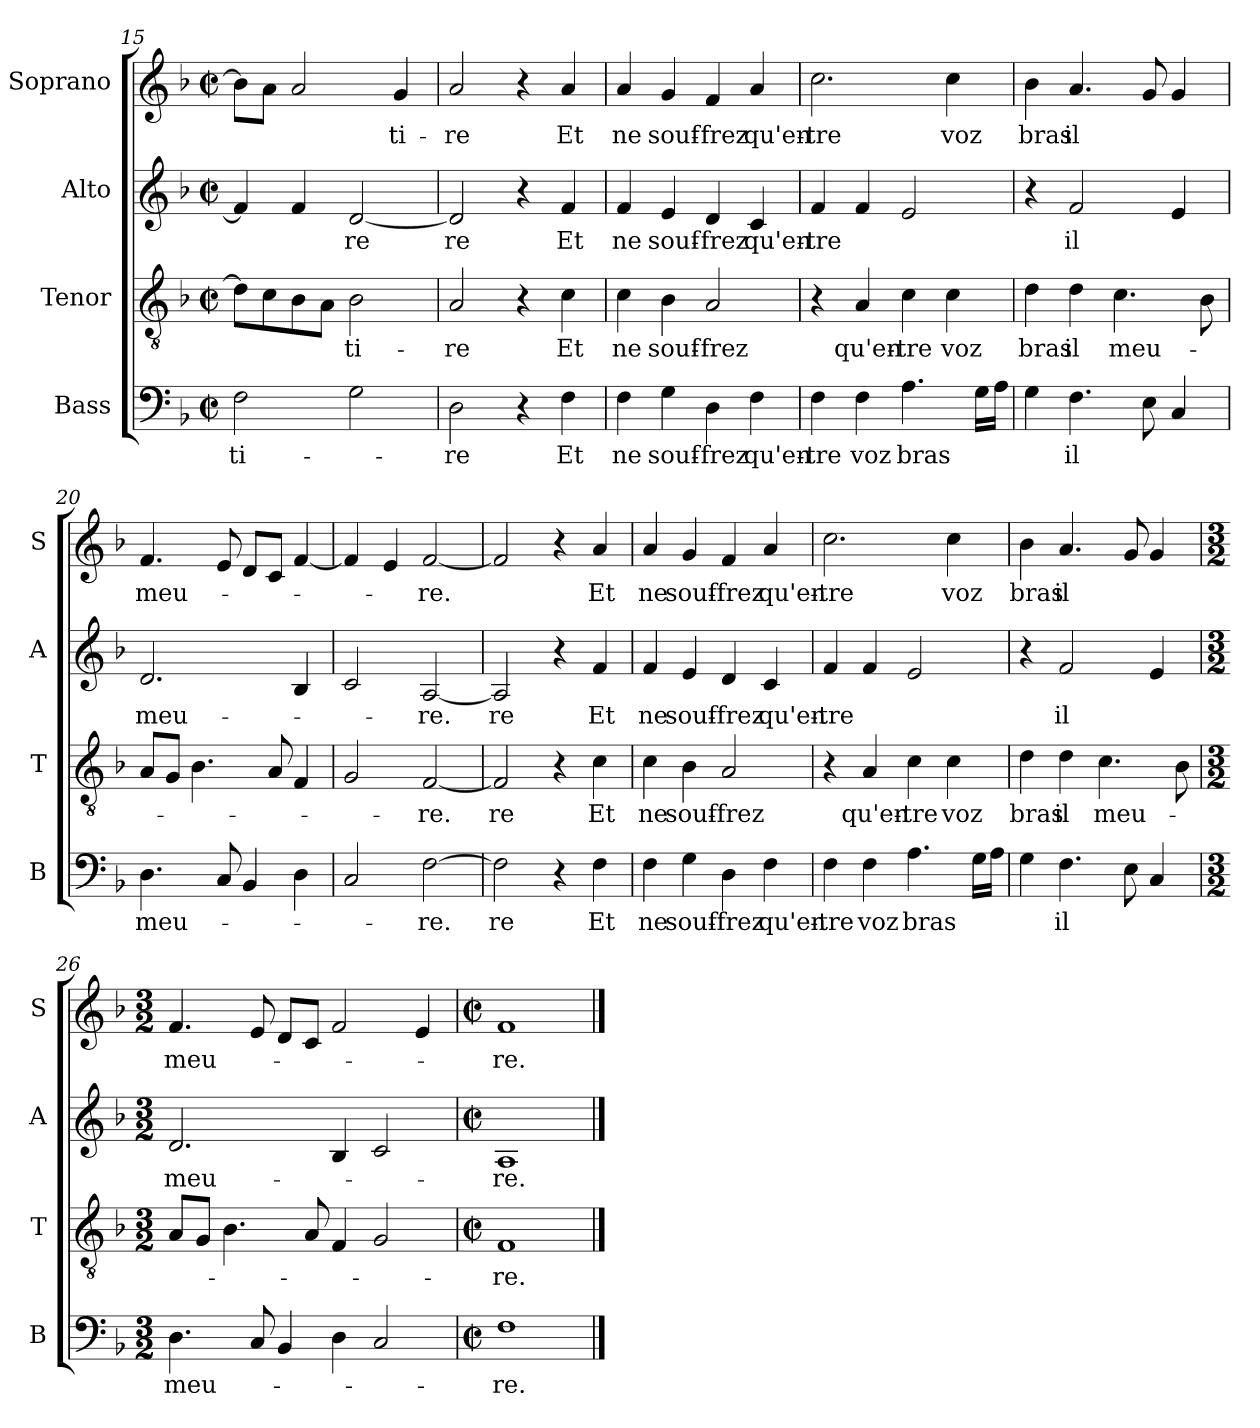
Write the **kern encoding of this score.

**kern	**text	**kern	**text	**kern	**text	**kern	**text
*part4	*part4	*part3	*part3	*part2	*part2	*part1	*part1
*staff4	*staff4	*staff3	*staff3	*staff2	*staff2	*staff1	*staff1
*I"Bass	*	*I"Tenor	*	*I"Alto	*	*I"Soprano	*
*I'B	*	*I'T	*	*I'A	*	*I'S	*
*clefF4	*	*clefGv2	*	*clefG2	*	*clefG2	*
*k[b-]	*	*k[b-]	*	*k[b-]	*	*k[b-]	*
*F:	*	*F:	*	*F:	*	*F:	*
*M2/2	*	*M2/2	*	*M2/2	*	*M2/2	*
*met(c|)	*	*met(c|)	*	*met(c|)	*	*met(c|)	*
=15	=15	=15	=15	=15	=15	=15	=15
2F\	-ti-	8d\L]	.	4f/]	.	8b-\L]	.
.	.	8c\	.	.	.	8a\J	.
.	.	8B-\	.	4f/	.	2a/	.
.	.	8A\J	.	.	.	.	.
2G\	.	2B-\	-ti-	[<2d/	-re	.	.
.	.	.	.	.	.	4g/	-ti-
=16	=16	=16	=16	=16	=16	=16	=16
2D\	re	2A/	-re	2d/]	re	2a/	-re
4r	.	4r	.	4r	.	4r	.
4F\	Et	4c\	Et	4f/	Et	4a/	Et
=17	=17	=17	=17	=17	=17	=17	=17
4F\	ne	4c\	ne	4f/	ne	4a/	ne
4G\	souf-	4B-\	souf-	4e/	souf-	4g/	souf-
4D\	-frez	2A/	-frez	4d/	-frez	4f/	-frez
4F\	qu'en-	.	.	4c/	qu'en-	4a/	qu'en-
!!LO:LB:g=z
=18	=18	=18	=18	=18	=18	=18	=18
4F\	-tre	4r	.	4f/	-tre	2.cc\	-tre
4F\	voz	4A/	qu'en-	4f/	.	.	.
4.A\	bras	4c\	-tre	2e/	.	.	.
.	.	4c\	voz	.	.	4cc\	voz
16G\LL	.	.	.	.	.	.	.
16A\JJ	.	.	.	.	.	.	.
=19	=19	=19	=19	=19	=19	=19	=19
4G\	.	4d\	bras	4r	.	4b-\	bras
4.F\	il	4d\	il	2f/	il	4.a/	il
.	.	4.c\	meu-	.	.	.	.
8E\	.	.	.	.	.	8g/	.
4C/	.	.	.	4e/	.	4g/	.
.	.	8B-\	.	.	.	.	.
=20	=20	=20	=20	=20	=20	=20	=20
4.D\	meu-	8A/L	.	2.d/	meu-	4.f/	meu-
.	.	8G/J	.	.	.	.	.
.	.	4.B-\	.	.	.	.	.
8C/	.	.	.	.	.	8e/	.
4BB-/	.	.	.	.	.	8d/L	.
.	.	8A/	.	.	.	8c/J	.
4D\	.	4F/	.	4B-/	.	[<4f/	.
=21	=21	=21	=21	=21	=21	=21	=21
2C/	.	2G/	.	2c/	.	4f/]	.
.	.	.	.	.	.	4e/	.
[>2F\	-re.	[<2F/	-re.	[<2A/	-re.	[<2f/	-re.
=22	=22	=22	=22	=22	=22	=22	=22
2F\]	re	2F/]	re	2A/]	re	2f/]	.
4r	.	4r	.	4r	.	4r	.
4F\	Et	4c\	Et	4f/	Et	4a/	Et
=23	=23	=23	=23	=23	=23	=23	=23
4F\	ne	4c\	ne	4f/	ne	4a/	ne
4G\	souf-	4B-\	souf-	4e/	souf-	4g/	souf-
4D\	-frez	2A/	-frez	4d/	-frez	4f/	-frez
4F\	qu'en-	.	.	4c/	qu'en-	4a/	qu'en-
!!LO:LB:g=z
=24	=24	=24	=24	=24	=24	=24	=24
4F\	-tre	4r	.	4f/	-tre	2.cc\	-tre
4F\	voz	4A/	qu'en-	4f/	.	.	.
4.A\	bras	4c\	-tre	2e/	.	.	.
.	.	4c\	voz	.	.	4cc\	voz
16G\LL	.	.	.	.	.	.	.
16A\JJ	.	.	.	.	.	.	.
=25	=25	=25	=25	=25	=25	=25	=25
4G\	.	4d\	bras	4r	.	4b-\	bras
4.F\	il	4d\	il	2f/	il	4.a/	il
.	.	4.c\	meu-	.	.	.	.
8E\	.	.	.	.	.	8g/	.
4C/	.	.	.	4e/	.	4g/	.
.	.	8B-\	.	.	.	.	.
=26	=26	=26	=26	=26	=26	=26	=26
*M3/2	*	*M3/2	*	*M3/2	*	*M3/2	*
4.D\	meu-	8A/L	.	2.d/	meu-	4.f/	meu-
.	.	8G/J	.	.	.	.	.
.	.	4.B-\	.	.	.	.	.
8C/	.	.	.	.	.	8e/	.
4BB-/	.	.	.	.	.	8d/L	.
.	.	8A/	.	.	.	8c/J	.
4D\	.	4F/	.	4B-/	.	2f/	.
2C/	.	2G/	.	2c/	.	.	.
.	.	.	.	.	.	4e/	.
=27	=27	=27	=27	=27	=27	=27	=27
*M2/2	*	*M2/2	*	*M2/2	*	*M2/2	*
*met(c|)	*	*met(c|)	*	*met(c|)	*	*met(c|)	*
1F	-re.	1F	-re.	1A	-re.	1f	-re.
==	==	==	==	==	==	==	==
*-	*-	*-	*-	*-	*-	*-	*-
